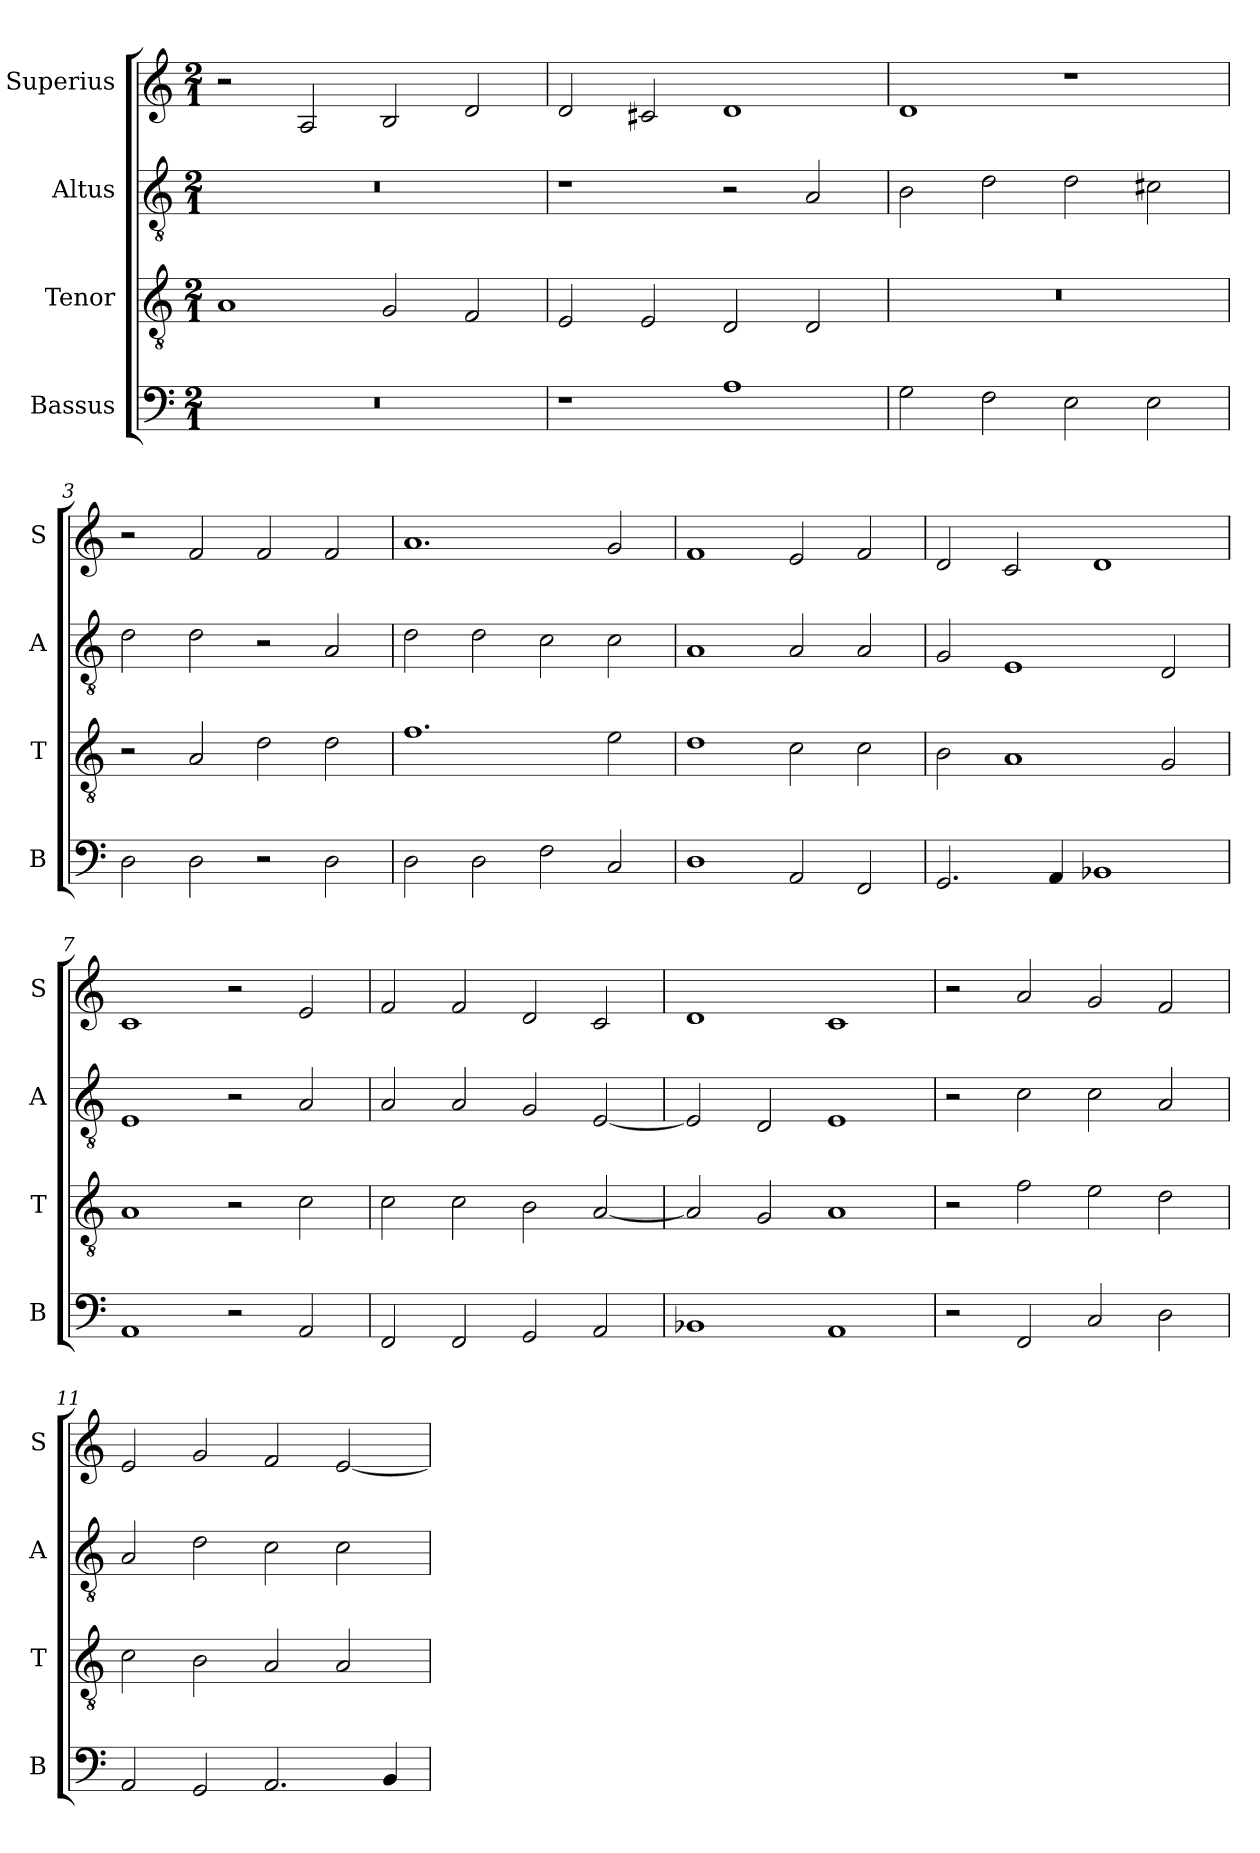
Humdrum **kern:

**kern	**kern	**kern	**kern
*part4	*part3	*part2	*part1
*staff4	*staff3	*staff2	*staff1
*I"Bassus	*I"Tenor	*I"Altus	*I"Superius
*I'B	*I'T	*I'A	*I'S
*clefF4	*clefGv2	*clefGv2	*clefG2
*k[]	*k[]	*k[]	*k[]
*C:	*C:	*C:	*C:
*M2/1	*M2/1	*M2/1	*M2/1
=	=	=	=
0r	1A	0r	2r
.	.	.	2A
.	2G	.	2B
.	2F	.	2d
=1	=1	=1	=1
1r	2E	1r	2d
.	2E	.	2c#X
1A	2D	2r	1d
.	2D	2A	.
=2	=2	=2	=2
2G	0r	2B	1d
2F	.	2d	.
2E	.	2d	1r
2E	.	2c#X	.
=3	=3	=3	=3
2D	2r	2d	2r
2D	2A	2d	2f
2r	2d	2r	2f
2D	2d	2A	2f
=4	=4	=4	=4
2D	1.f	2d	1.a
2D	.	2d	.
2F	.	2c	.
2C	2e	2c	2g
=5	=5	=5	=5
1D	1d	1A	1f
2AA	2c	2A	2e
2FF	2c	2A	2f
=6	=6	=6	=6
2.GG	2B	2G	2d
.	1A	1E	2c
4AA	.	.	.
1BB-X	.	.	1d
.	2G	2D	.
=7	=7	=7	=7
1AA	1A	1E	1c
2r	2r	2r	2r
2AA	2c	2A	2e
=8	=8	=8	=8
2FF	2c	2A	2f
2FF	2c	2A	2f
2GG	2B	2G	2d
2AA	[2A	[2E	2c
=9	=9	=9	=9
1BB-X	2A]	2E]	1d
.	2G	2D	.
1AA	1A	1E	1c
=10	=10	=10	=10
2r	2r	2r	2r
2FF	2f	2c	2a
2C	2e	2c	2g
2D	2d	2A	2f
=11	=11	=11	=11
2AA	2c	2A	2e
2GG	2B	2d	2g
2.AA	2A	2c	2f
.	2A	2c	[2e
4BB	.	.	.
=	=	=	=
*-	*-	*-	*-
